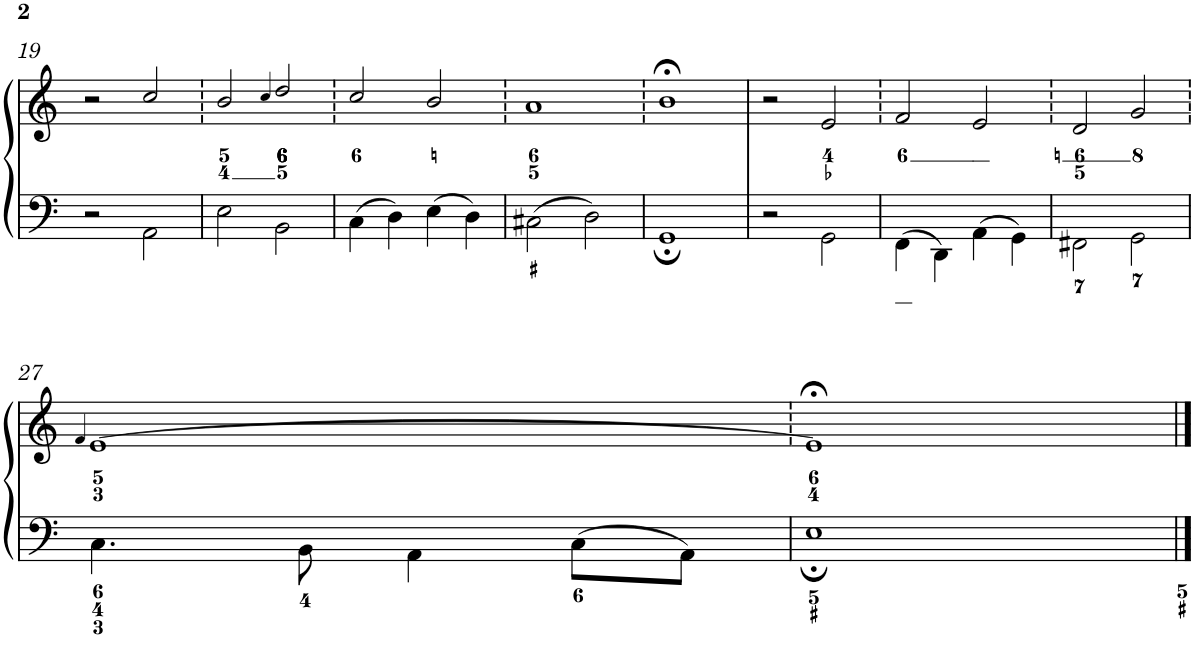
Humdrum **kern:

**kern	**kern
*part1	*part1
*staff2	*staff1
*I"Piano	*
*I'Pno.	*
!!LO:PB:g=z
*clefF4	*clefG2
*k[]	*k[]
*M4/4	*M4/4
*met(c)	*met(c)
=19	=19
2r	2r
2AA\	2cc/
=20	=20
2E\	2b/
.	4qcc/
2BB\	2dd/
=21	=21
4C\	2cc/
4D\	.
4E\	2b/
4D\	.
=22	=22
2C#X\	1a
2D\	.
=23	=23
1GG;	1b;<
=24	=24
2r	2r
2GG\	2e/
=25	=25
4FF\	2f/
4DD\	.
4AA\	2e/
4GG\	.
=26	=26
2FF#X\	2d/
2GG\	2g/
!!LO:LB:g=z
=27	=27
.	4qf/
4.C\	[>1e
8BB\	.
4AA\	.
8C\L	.
8AA\J	.
=28	=28
1E;	1e;<]
==	==
*-	*-
